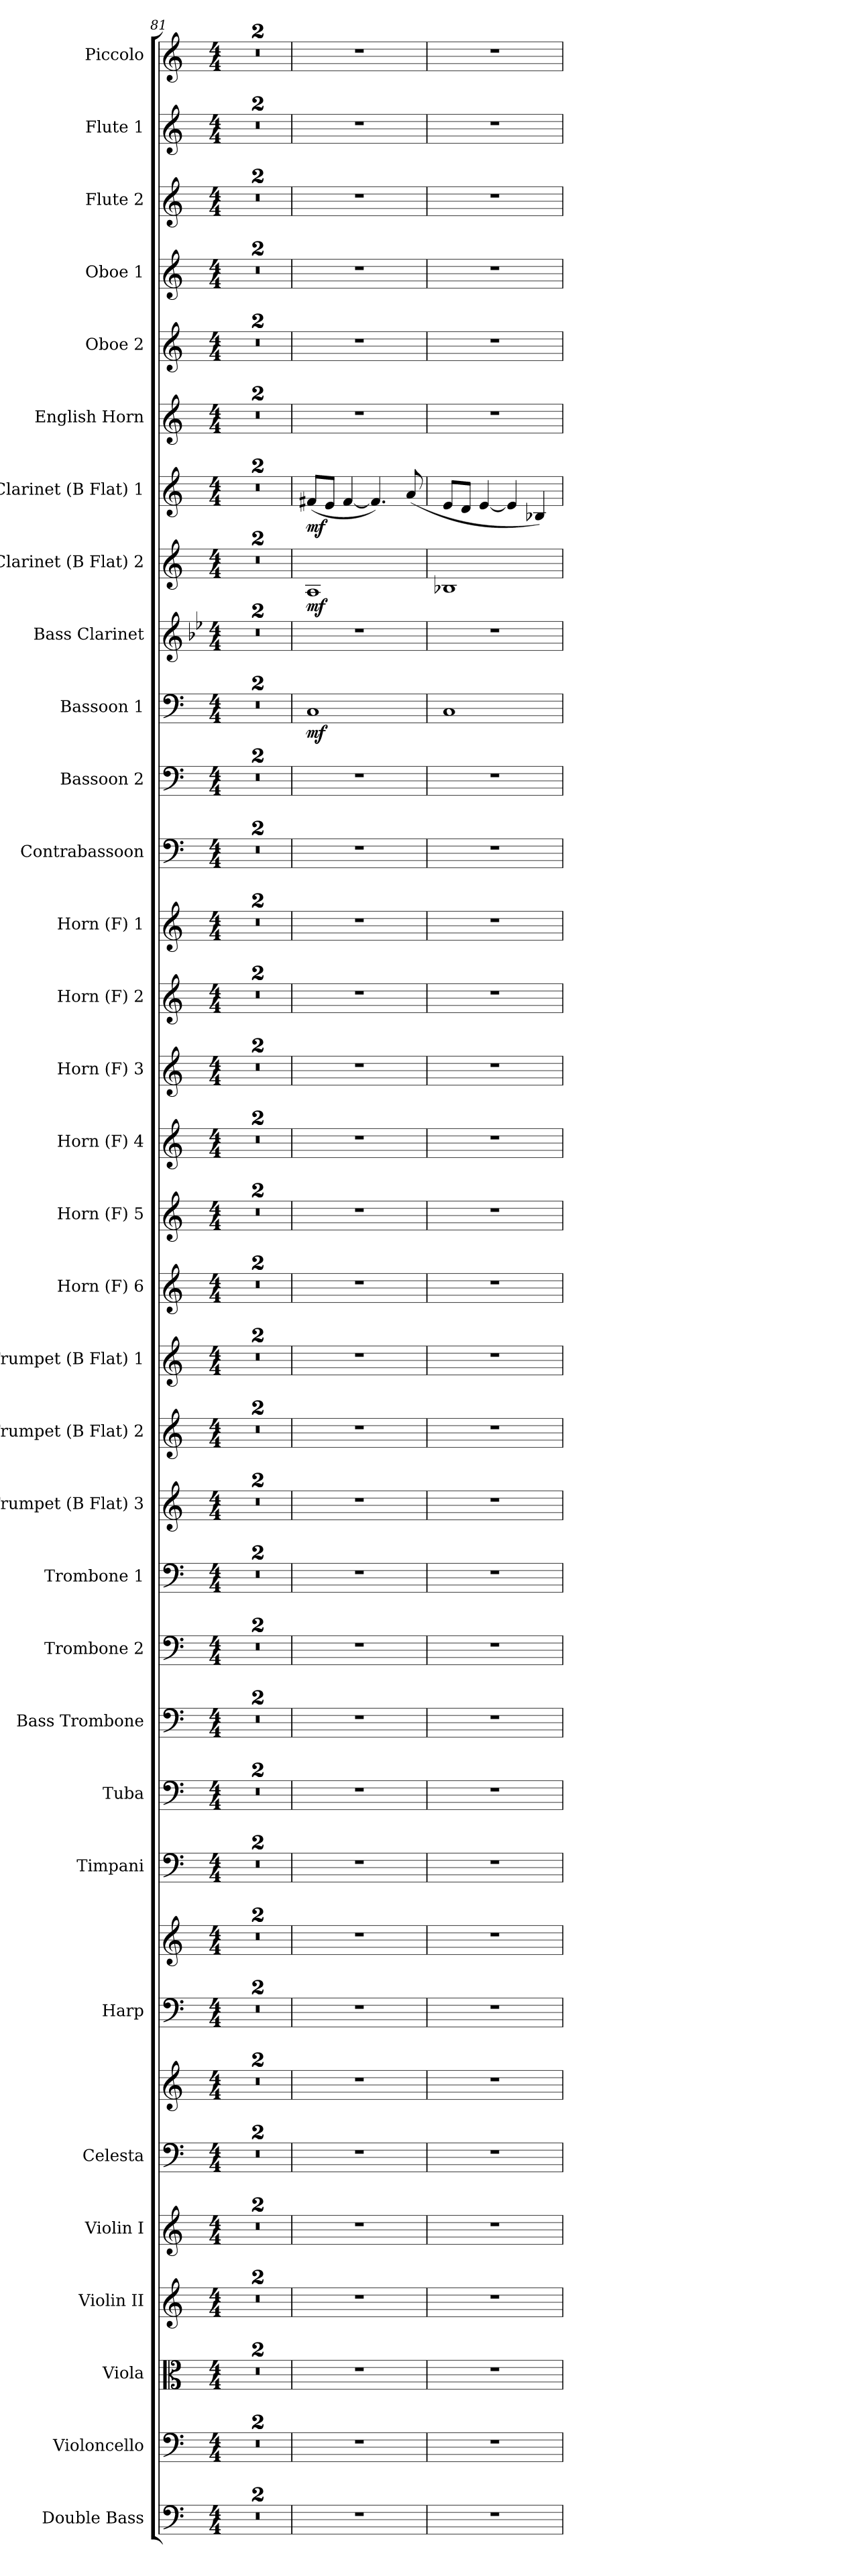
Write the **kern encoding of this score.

**kern	**kern	**kern	**kern	**kern	**kern	**kern	**kern	**kern	**kern	**kern	**kern	**kern	**kern	**kern	**kern	**kern	**kern	**kern	**kern	**kern	**kern	**kern	**kern	**kern	**kern	**dynam	**kern	**kern	**dynam	**kern	**dynam	**kern	**kern	**kern	**kern	**kern	**kern
*part33	*part32	*part31	*part30	*part29	*part28	*part28	*part27	*part27	*part26	*part25	*part24	*part23	*part22	*part21	*part20	*part19	*part18	*part17	*part16	*part15	*part14	*part13	*part12	*part11	*part10	*part10	*part9	*part8	*part8	*part7	*part7	*part6	*part5	*part4	*part3	*part2	*part1
*staff35	*staff34	*staff33	*staff32	*staff31	*staff30	*staff29	*staff28	*staff27	*staff26	*staff25	*staff24	*staff23	*staff22	*staff21	*staff20	*staff19	*staff18	*staff17	*staff16	*staff15	*staff14	*staff13	*staff12	*staff11	*staff10	*staff10	*staff9	*staff8	*staff8	*staff7	*staff7	*staff6	*staff5	*staff4	*staff3	*staff2	*staff1
*I"Double Bass	*I"Violoncello	*I"Viola	*I"Violin II	*I"Violin I	*I"Celesta	*	*I"Harp	*	*I"Timpani	*I"Tuba	*I"Bass Trombone	*I"Trombone 2	*I"Trombone 1	*I"Trumpet (B Flat) 3	*I"Trumpet (B Flat) 2	*I"Trumpet (B Flat) 1	*I"Horn (F) 6	*I"Horn (F) 5	*I"Horn (F) 4	*I"Horn (F) 3	*I"Horn (F) 2	*I"Horn (F) 1	*I"Contrabassoon	*I"Bassoon 2	*I"Bassoon 1	*	*I"Bass Clarinet	*I"Clarinet (B Flat) 2	*	*I"Clarinet (B Flat) 1	*	*I"English Horn	*I"Oboe 2	*I"Oboe 1	*I"Flute 2	*I"Flute 1	*I"Piccolo
*I'D. B.	*I'Vc.	*I'Vla	*I'Vln II	*I'Vln I	*I'Cel.	*	*I'Hp	*	*I'Timp.	*I'Tba	*I'B. Tbn.	*I'Tbn. 2	*I'Tbn. 1	*I'Tpt (B Flat) 3	*I'Tpt (B Flat) 2	*I'Tpt (B Flat) 1	*I'Hn (F) 6	*I'Hn (F) 5	*I'Hn (F) 4	*I'Hn (F) 3	*I'Hn (F) 2	*I'Hn (F) 1	*I'Cbsn	*I'Bsn 2	*I'Bsn 1	*	*I'B. Cl.	*I'Cl. (B Flat) 2	*	*I'Cl. (B Flat) 1	*	*I'Eng. Hn	*I'Ob. 2	*I'Ob. 1	*I'Fl. 2	*I'Fl. 1	*I'Picc.
*clefF4	*clefF4	*clefC3	*clefG2	*clefG2	*clefF4	*clefG2	*clefF4	*clefG2	*clefF4	*clefF4	*clefF4	*clefF4	*clefF4	*clefG2	*clefG2	*clefG2	*clefG2	*clefG2	*clefG2	*clefG2	*clefG2	*clefG2	*clefF4	*clefF4	*clefF4	*	*clefG2	*clefG2	*	*clefG2	*	*clefG2	*clefG2	*clefG2	*clefG2	*clefG2	*clefG2
*ITrd7c12	*	*	*	*	*ITrd-7c-12	*ITrd-7c-12	*	*	*	*	*	*	*	*ITrd1c2	*ITrd1c2	*ITrd1c2	*ITrd4c7	*ITrd4c7	*ITrd4c7	*ITrd4c7	*ITrd4c7	*ITrd4c7	*ITrd7c12	*	*	*	*ITrd8c14	*ITrd1c2	*	*ITrd1c2	*	*ITrd4c7	*	*	*	*	*ITrd-7c-12
*k[]	*k[]	*k[]	*k[]	*k[]	*k[]	*k[]	*k[]	*k[]	*k[]	*k[]	*k[]	*k[]	*k[]	*k[b-e-]	*k[b-e-]	*k[b-e-]	*k[b-]	*k[b-]	*k[b-]	*k[b-]	*k[b-]	*k[b-]	*k[]	*k[]	*k[]	*	*k[b-e-]	*k[b-e-]	*	*k[b-e-]	*	*k[b-]	*k[]	*k[]	*k[]	*k[]	*k[]
*M4/4	*M4/4	*M4/4	*M4/4	*M4/4	*M4/4	*M4/4	*M4/4	*M4/4	*M4/4	*M4/4	*M4/4	*M4/4	*M4/4	*M4/4	*M4/4	*M4/4	*M4/4	*M4/4	*M4/4	*M4/4	*M4/4	*M4/4	*M4/4	*M4/4	*M4/4	*	*M4/4	*M4/4	*	*M4/4	*	*M4/4	*M4/4	*M4/4	*M4/4	*M4/4	*M4/4
=81	=81	=81	=81	=81	=81	=81	=81	=81	=81	=81	=81	=81	=81	=81	=81	=81	=81	=81	=81	=81	=81	=81	=81	=81	=81	=81	=81	=81	=81	=81	=81	=81	=81	=81	=81	=81	=81
1r	1r	1r	1r	1r	1r	1r	1r	1r	1r	1r	1r	1r	1r	1r	1r	1r	1r	1r	1r	1r	1r	1r	1r	1r	1r	.	1r	1r	.	1r	.	1r	1r	1r	1r	1r	1r
=82	=82	=82	=82	=82	=82	=82	=82	=82	=82	=82	=82	=82	=82	=82	=82	=82	=82	=82	=82	=82	=82	=82	=82	=82	=82	=82	=82	=82	=82	=82	=82	=82	=82	=82	=82	=82	=82
1r	1r	1r	1r	1r	1r	1r	1r	1r	1r	1r	1r	1r	1r	1r	1r	1r	1r	1r	1r	1r	1r	1r	1r	1r	1r	.	1r	1r	.	1r	.	1r	1r	1r	1r	1r	1r
=83	=83	=83	=83	=83	=83	=83	=83	=83	=83	=83	=83	=83	=83	=83	=83	=83	=83	=83	=83	=83	=83	=83	=83	=83	=83	=83	=83	=83	=83	=83	=83	=83	=83	=83	=83	=83	=83
!	!	!	!	!	!	!	!	!	!	!	!	!	!	!	!	!	!	!	!	!	!	!	!	!	!	!LO:DY:b	!	!	!LO:DY:b	!	!LO:DY:b	!	!	!	!	!	!
1r	1r	1r	1r	1r	1r	1r	1r	1r	1r	1r	1r	1r	1r	1r	1r	1r	1r	1r	1r	1r	1r	1r	1r	1r	1C	mf	1r	1G	mf	(8en/L	mf	1r	1r	1r	1r	1r	1r
.	.	.	.	.	.	.	.	.	.	.	.	.	.	.	.	.	.	.	.	.	.	.	.	.	.	.	.	.	.	8d/J	.	.	.	.	.	.	.
.	.	.	.	.	.	.	.	.	.	.	.	.	.	.	.	.	.	.	.	.	.	.	.	.	.	.	.	.	.	[<4e/	.	.	.	.	.	.	.
.	.	.	.	.	.	.	.	.	.	.	.	.	.	.	.	.	.	.	.	.	.	.	.	.	.	.	.	.	.	4.e/])	.	.	.	.	.	.	.
.	.	.	.	.	.	.	.	.	.	.	.	.	.	.	.	.	.	.	.	.	.	.	.	.	.	.	.	.	.	(8g/	.	.	.	.	.	.	.
=84	=84	=84	=84	=84	=84	=84	=84	=84	=84	=84	=84	=84	=84	=84	=84	=84	=84	=84	=84	=84	=84	=84	=84	=84	=84	=84	=84	=84	=84	=84	=84	=84	=84	=84	=84	=84	=84
1r	1r	1r	1r	1r	1r	1r	1r	1r	1r	1r	1r	1r	1r	1r	1r	1r	1r	1r	1r	1r	1r	1r	1r	1r	1C	.	1r	1A-X	.	8d/L	.	1r	1r	1r	1r	1r	1r
.	.	.	.	.	.	.	.	.	.	.	.	.	.	.	.	.	.	.	.	.	.	.	.	.	.	.	.	.	.	8c/J	.	.	.	.	.	.	.
.	.	.	.	.	.	.	.	.	.	.	.	.	.	.	.	.	.	.	.	.	.	.	.	.	.	.	.	.	.	[<4d/	.	.	.	.	.	.	.
.	.	.	.	.	.	.	.	.	.	.	.	.	.	.	.	.	.	.	.	.	.	.	.	.	.	.	.	.	.	4d/]	.	.	.	.	.	.	.
.	.	.	.	.	.	.	.	.	.	.	.	.	.	.	.	.	.	.	.	.	.	.	.	.	.	.	.	.	.	4A-X/)	.	.	.	.	.	.	.
=	=	=	=	=	=	=	=	=	=	=	=	=	=	=	=	=	=	=	=	=	=	=	=	=	=	=	=	=	=	=	=	=	=	=	=	=	=
*-	*-	*-	*-	*-	*-	*-	*-	*-	*-	*-	*-	*-	*-	*-	*-	*-	*-	*-	*-	*-	*-	*-	*-	*-	*-	*-	*-	*-	*-	*-	*-	*-	*-	*-	*-	*-	*-
